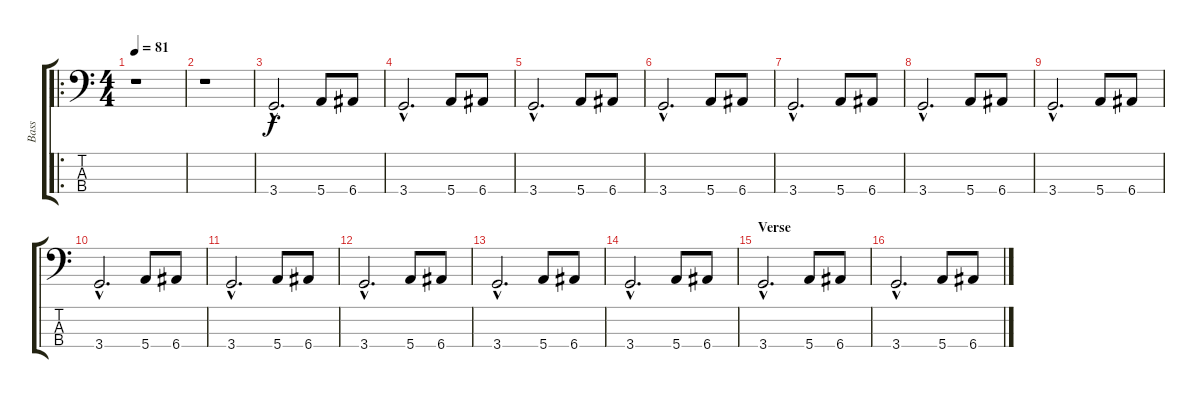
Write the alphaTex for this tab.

\track ("Bass" "Bass") {instrument fretlessbass}
\staff {score tabs}
\tuning (G2 D2 A1 E1) {hide}
\ro
\ts (4 4)
\tempo 81
\clef f4
\ks c
r.1{dy f instrument fretlessbass} |
r.1 |
3.4{hac}.2{d} 5.4.8 6.4.8 |
3.4{hac}.2{d} 5.4.8 6.4.8 |
3.4{hac}.2{d} 5.4.8 6.4.8 |
3.4{hac}.2{d} 5.4.8 6.4.8 |
3.4{hac}.2{d} 5.4.8 6.4.8 |
3.4{hac}.2{d} 5.4.8 6.4.8 |
3.4{hac}.2{d} 5.4.8 6.4.8 |
3.4{hac}.2{d} 5.4.8 6.4.8 |
3.4{hac}.2{d} 5.4.8 6.4.8 |
3.4{hac}.2{d} 5.4.8 6.4.8 |
3.4{hac}.2{d} 5.4.8 6.4.8 |
3.4{hac}.2{d} 5.4.8 6.4.8 |
\section ("" "Verse")
3.4{hac}.2{d} 5.4.8 6.4.8 |
3.4{hac}.2{d} 5.4.8 6.4.8
